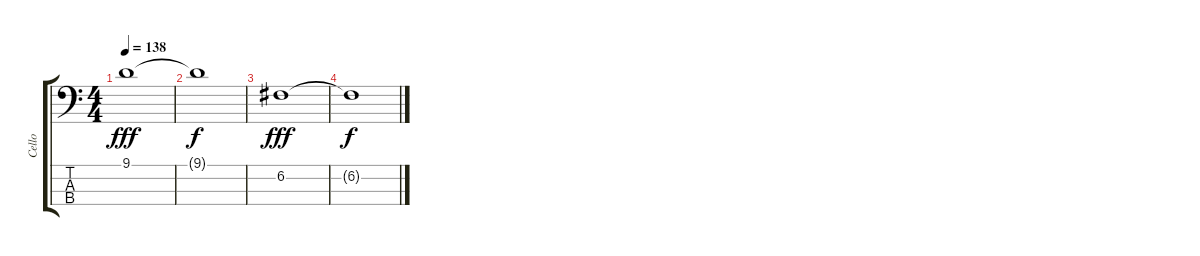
\track ("Cello" "Cello") {instrument electricbasspick}
\staff {score tabs}
\tuning (F2 C2 G1 D1) {hide}
\ts (4 4)
\tempo 138
\clef f4
\ks c
9.1.1{dy fff volume 0} |
9.1{t}.1{dy f} |
6.2.1{dy fff} |
6.2{t}.1{dy f}
